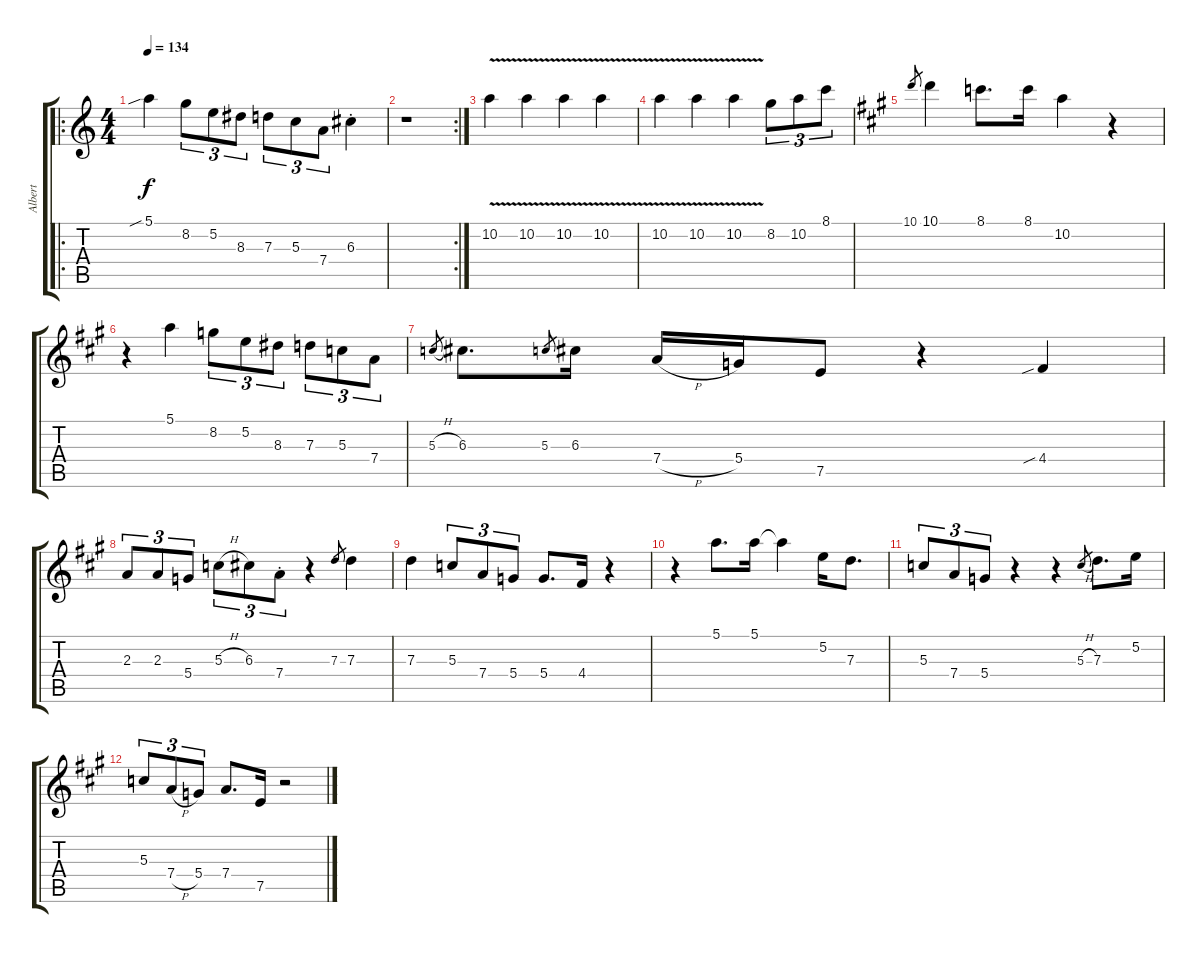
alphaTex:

\track ("Albert" "Albert") {instrument electricguitarclean}
\staff {score tabs}
\tuning (E4 B3 G3 D3 A2 E2) {hide}
\ro
\ts (4 4)
\tempo 134
\clef g2
\ks c
5.1{sib}.4{dy f instrument electricguitarclean} 8.2.8{tu (3 2)} 5.2.8{tu (3 2)} 8.3.8{tu (3 2)} 7.3.8{tu (3 2)} 5.3.8{tu (3 2)} 7.4.8{tu (3 2)} 6.3{st}.4 |
\rc 2
r.1 |
10.2{v}.4 10.2{v}.4 10.2{v}.4 10.2{v}.4 |
10.2{v}.4 10.2{v}.4 10.2{v}.4 8.2.8{tu (3 2)} 10.2.8{tu (3 2)} 8.1.8{tu (3 2)} |
\ks a
10.1.8{gr} 10.1.4 8.1.8{d} 8.1.16 10.2.4 r.4 |
r.4 5.1.4 8.2.8{tu (3 2)} 5.2.8{tu (3 2)} 8.3.8{tu (3 2)} 7.3.8{tu (3 2)} 5.3.8{tu (3 2)} 7.4.8{tu (3 2)} |
5.3{h}.8{gr} 6.3.8{d} 5.3.8{gr} 6.3.16 7.4{h}.16 5.4.16 7.5.8 r.4 4.4{sib}.4 |
2.3.8{tu (3 2)} 2.3.8{tu (3 2)} 5.4.8{tu (3 2)} 5.3{h}.8{tu (3 2)} 6.3.8{tu (3 2)} 7.4{st}.8{tu (3 2)} r.4 7.3.8{gr} 7.3.4 |
7.3.4 5.3.8{tu (3 2)} 7.4.8{tu (3 2)} 5.4.8{tu (3 2)} 5.4.8{d} 4.4.16 r.4 |
r.4 5.1.8{d} 5.1.16 5.1{t}.4 5.2.16 7.3.8{d} |
5.3.8{tu (3 2)} 7.4.8{tu (3 2)} 5.4.8{tu (3 2)} r.4 r.4 5.3{h}.8{gr} 7.3.8{d} 5.2.16 |
5.3.8{tu (3 2)} 7.4{h}.8{tu (3 2)} 5.4.8{tu (3 2)} 7.4.8{d} 7.5.16 r.2
